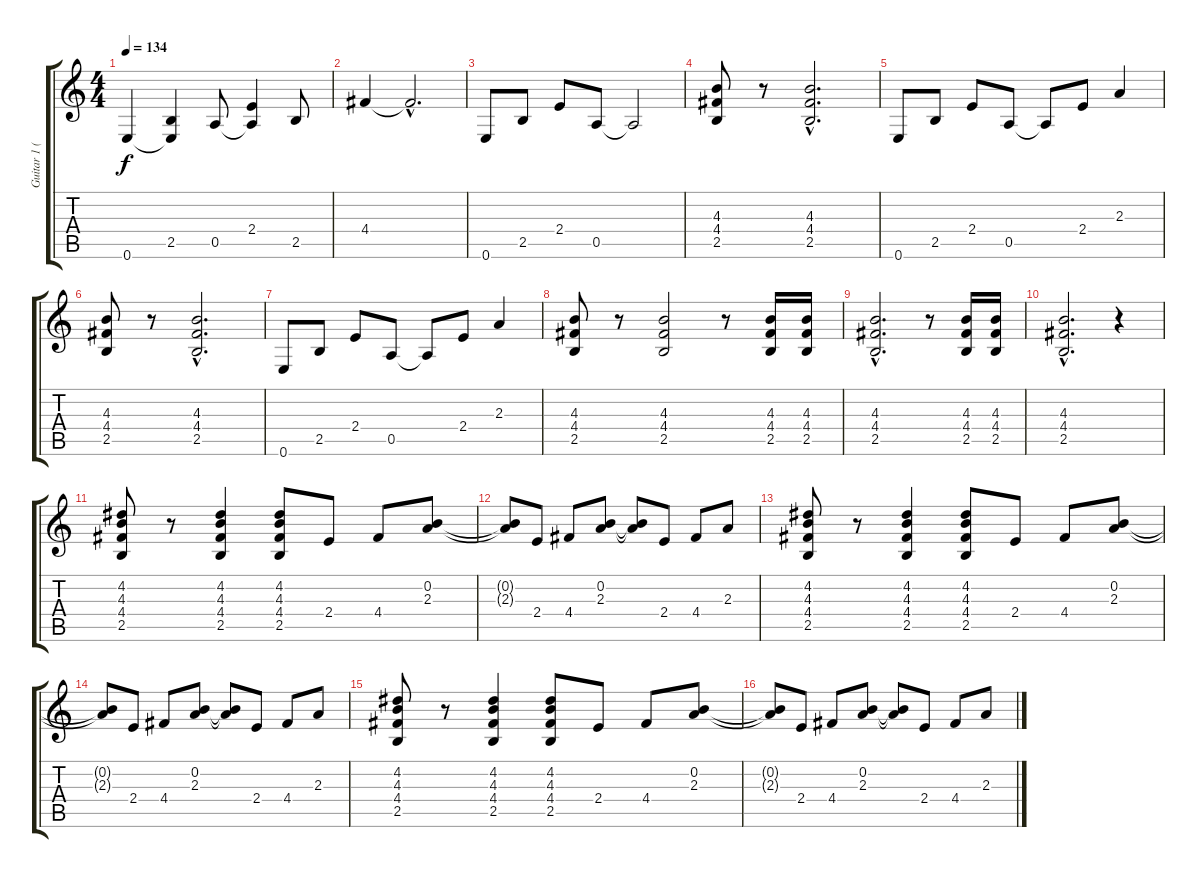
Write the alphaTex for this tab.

\track ("Guitar 1 (overdriven)" "Guitar 1 (") {instrument overdrivenguitar}
\staff {score tabs}
\tuning (E4 B3 G3 D3 A2 E2) {hide}
\ts (4 4)
\tempo 134
\clef g2
\ks c
0.6{t}.4{dy f} (2.5 0.6{t}).4 0.5.8 (2.4 0.5{t}).4 2.5.8 |
4.4.4 4.4{hac t}.2{d} |
0.6.8 2.5.8 2.4.8 0.5.8 0.5{t}.2 |
(4.3 4.4 2.5).8 r.8 (4.3{hac} 4.4{hac} 2.5{hac}).2{d} |
0.6.8 2.5.8 2.4.8 0.5.8 0.5{t}.8 2.4.8 2.3.4 |
(4.3 4.4 2.5).8 r.8 (4.3{hac} 4.4{hac} 2.5{hac}).2{d} |
0.6.8 2.5.8 2.4.8 0.5.8 0.5{t}.8 2.4.8 2.3.4 |
(4.3 4.4 2.5).8 r.8 (4.3 4.4 2.5).2 r.8 (4.3 4.4 2.5).16 (4.3 4.4 2.5).16 |
(4.3{hac} 4.4{hac} 2.5{hac}).2{d} r.8 (4.3 4.4 2.5).16 (4.3 4.4 2.5).16 |
(4.3{hac} 4.4{hac} 2.5{hac}).2{d} r.4 |
(4.2 4.3 4.4 2.5).8 r.8 (4.2 4.3 4.4 2.5).4 (4.2 4.3 4.4 2.5).8 2.4.8 4.4.8 (0.2 2.3).8 |
(0.2{t} 2.3{t}).8 2.4.8 4.4.8 (0.2 2.3).8 (0.2{t} 2.3{t}).8 2.4.8 4.4.8 2.3.8 |
(4.2 4.3 4.4 2.5).8 r.8 (4.2 4.3 4.4 2.5).4 (4.2 4.3 4.4 2.5).8 2.4.8 4.4.8 (0.2 2.3).8 |
(0.2{t} 2.3{t}).8 2.4.8 4.4.8 (0.2 2.3).8 (0.2{t} 2.3{t}).8 2.4.8 4.4.8 2.3.8 |
(4.2 4.3 4.4 2.5).8 r.8 (4.2 4.3 4.4 2.5).4 (4.2 4.3 4.4 2.5).8 2.4.8 4.4.8 (0.2 2.3).8 |
(0.2{t} 2.3{t}).8 2.4.8 4.4.8 (0.2 2.3).8 (0.2{t} 2.3{t}).8 2.4.8 4.4.8 2.3.8
